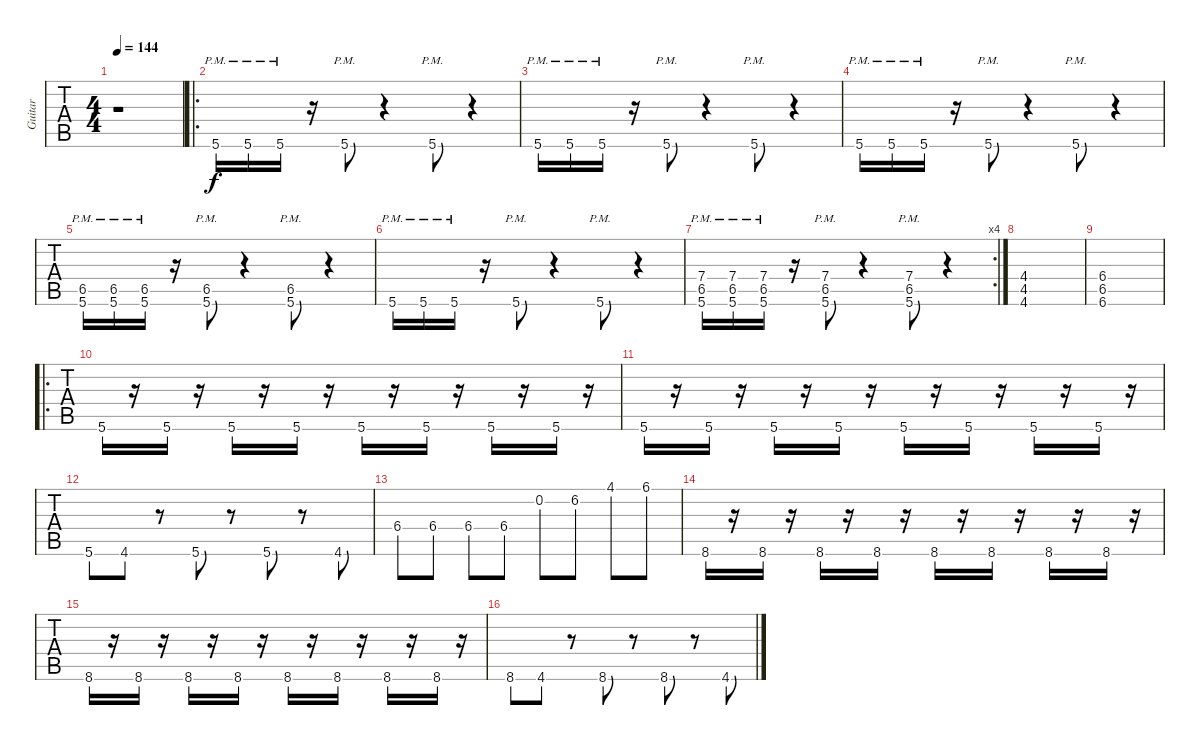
\track ("Guitar" "Guitar") {instrument overdrivenguitar}
\staff {tabs}
\tuning (D4 A3 F3 C3 G2 C2) {hide}
\ts (4 4)
\tempo 144
\clef g2
\ks c
r.1{dy f} |
\ro
5.6{pm}.16 5.6{pm}.16 5.6{pm}.16 r.16 5.6{pm}.8 r.4 5.6{pm}.8 r.4 |
5.6{pm}.16 5.6{pm}.16 5.6{pm}.16 r.16 5.6{pm}.8 r.4 5.6{pm}.8 r.4 |
5.6{pm}.16 5.6{pm}.16 5.6{pm}.16 r.16 5.6{pm}.8 r.4 5.6{pm}.8 r.4 |
(6.5{pm} 5.6{pm}).16 (6.5{pm} 5.6{pm}).16 (6.5{pm} 5.6{pm}).16 r.16 (6.5{pm} 5.6{pm}).8 r.4 (6.5{pm} 5.6{pm}).8 r.4 |
5.6{pm}.16 5.6{pm}.16 5.6{pm}.16 r.16 5.6{pm}.8 r.4 5.6{pm}.8 r.4 |
\rc 4
(7.4 6.5{pm} 5.6{pm}).16 (7.4 6.5{pm} 5.6{pm}).16 (7.4 6.5{pm} 5.6{pm}).16 r.16 (7.4 6.5{pm} 5.6{pm}).8 r.4 (7.4 6.5{pm} 5.6{pm}).8 r.4 |
(4.4 4.5 4.6).1 |
(6.4 6.5 6.6).1 |
\ro
5.6.16 r.16 5.6.16 r.16 5.6.16 r.16 5.6.16 r.16 5.6.16 r.16 5.6.16 r.16 5.6.16 r.16 5.6.16 r.16 |
5.6.16 r.16 5.6.16 r.16 5.6.16 r.16 5.6.16 r.16 5.6.16 r.16 5.6.16 r.16 5.6.16 r.16 5.6.16 r.16 |
5.6.8 4.6.8 r.8 5.6.8 r.8 5.6.8 r.8 4.6.8 |
6.4.8 6.4.8 6.4.8 6.4.8 0.2.8 6.2.8 4.1.8 6.1.8 |
8.6.16 r.16 8.6.16 r.16 8.6.16 r.16 8.6.16 r.16 8.6.16 r.16 8.6.16 r.16 8.6.16 r.16 8.6.16 r.16 |
8.6.16 r.16 8.6.16 r.16 8.6.16 r.16 8.6.16 r.16 8.6.16 r.16 8.6.16 r.16 8.6.16 r.16 8.6.16 r.16 |
8.6.8 4.6.8 r.8 8.6.8 r.8 8.6.8 r.8 4.6.8
